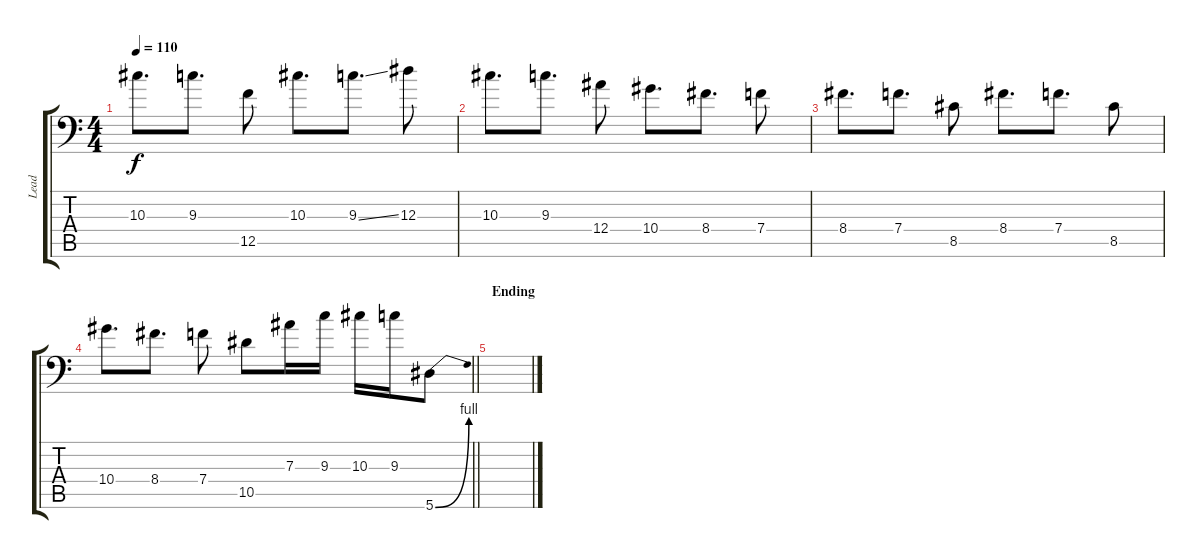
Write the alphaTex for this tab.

\track ("Lead" "Lead") {instrument distortionguitar}
\staff {score tabs}
\tuning (C4 G3 Eb3 Bb2 F2 Bb1) {hide}
\ts (4 4)
\tempo 110
\clef f4
\ks c
10.3.8{d dy f} 9.3.8{d} 12.5.8 10.3.8{d} 9.3{ss}.8{d} 12.3.8 |
10.3.8{d} 9.3.8{d} 12.4.8 10.4.8{d} 8.4.8{d} 7.4.8 |
8.4.8{d} 7.4.8{d} 8.5.8 8.4.8{d} 7.4.8{d} 8.5.8 |
\barLineRight lightlight
10.4.8{d} 8.4.8{d} 7.4.8 10.5.8 7.3.16 9.3.16 10.3.16 9.3.16 5.6{be (bend 0 0 60 4)}.8 |
\section ("" "Ending")
